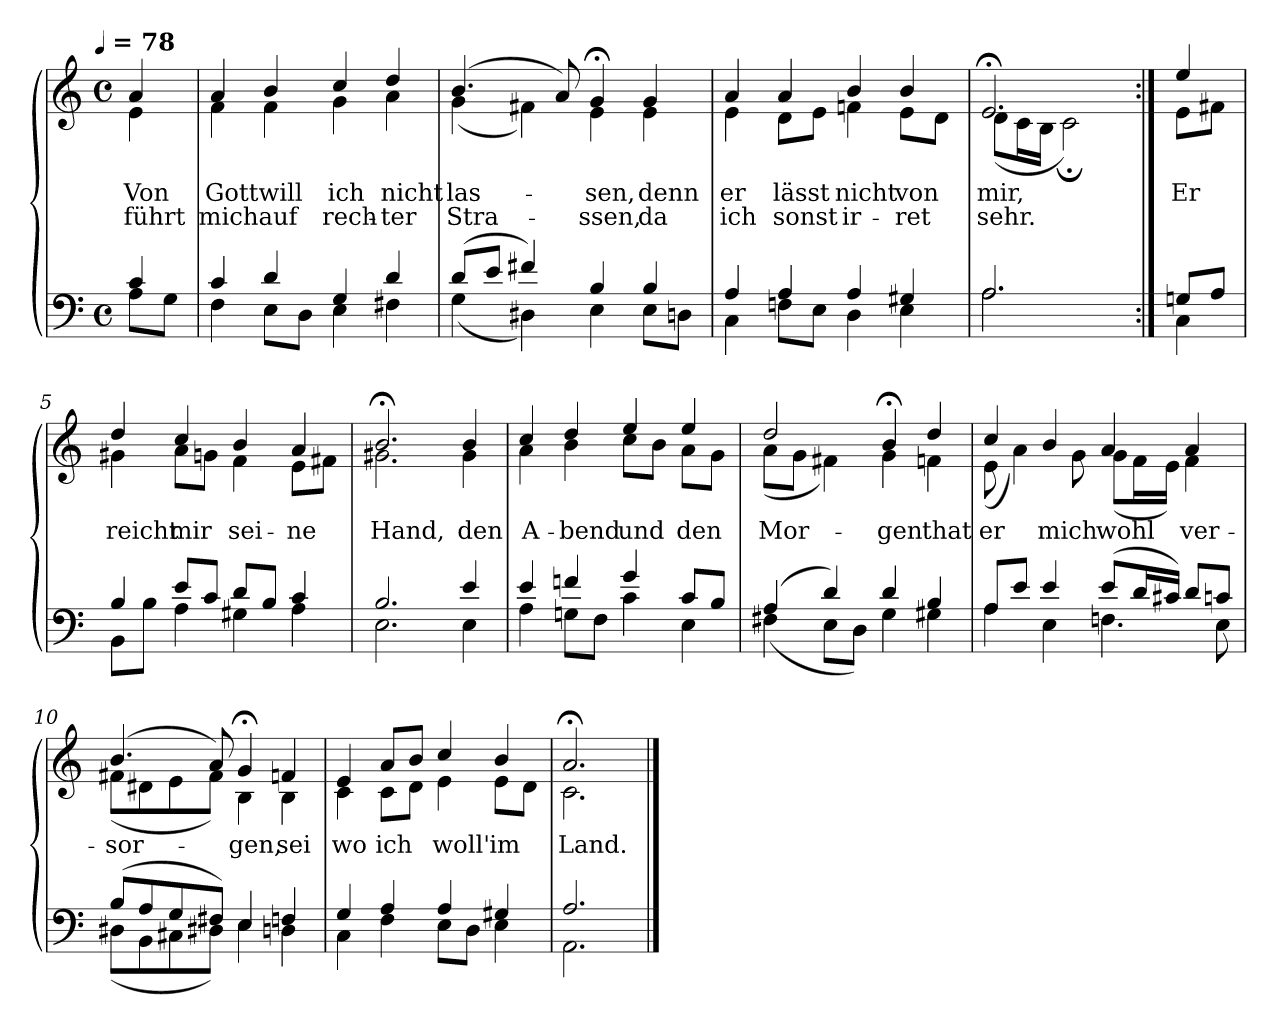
**kern	**kern	**text	**text	**dynam
*part1	*part1	*part1	*part1	*part1
*staff2	*staff1	*staff1	*staff1	*staff1/2
*clefF4	*clefG2	*	*	*
!!LO:TX:omd:t=[quarter] = 78
*M4/4	*M4/4	*	*	*
*met(c)	*met(c)	*	*	*
*MM78	*MM78	*	*	*
=	=	=	=	=
*^	*^	*	*	*
4c	8AL	4a	4e	Von	führt	.
.	8GJ	.	.	.	.	.
=1	=1	=1	=1	=1	=1	=1
4c	4F	4a	4f	Gott	mich	.
4d	8EL	4b	4f	will	auf	.
.	8DJ	.	.	.	.	.
4G	4E	4cc	4g	ich	rech-	.
4d	4F#X	4dd	4a	nicht	-ter	.
=2	=2	=2	=2	=2	=2	=2
(8dL	(4G	(4.b	(4g	las-	Stra-	.
8eJ	.	.	.	.	.	.
4f#X)	4D#X)	.	4f#X)	.	.	.
.	.	8a)	.	.	.	.
4B	4E	4g;<	4e	-sen,	-ssen,	.
4B	8EL	4g	4e	denn	da	.
.	8DnJ	.	.	.	.	.
=3	=3	=3	=3	=3	=3	=3
4A	4C	4a	4e	er	ich	.
4A	8FnL	4a	8dL	lässt	sonst	.
.	8EJ	.	8eJ	.	.	.
4A	4D	4b	4fn	nicht	ir-	.
4G#X	4E	4b	8eL	von	-ret	.
.	.	.	8dJ	.	.	.
=4	=4	=4	=4	=4	=4	=4
2.A	2.A	2.e;<	(8dL	mir,	sehr.	.
.	.	.	16cL	.	.	.
.	.	.	16BJJ	.	.	.
.	.	.	2c;)	.	.	.
!!LO:LB:g=z	!!
=:|!	=:|!	=:|!	=:|!	=:|!	=:|!	=:|!
*	*	*MM77	*	*	*	*
8GnL	4C	4ee	8eL	Er	.	.
8AJ	.	.	8f#XJ	.	.	.
=5	=5	=5	=5	=5	=5	=5
4B	8BBL	4dd	4g#X	reicht	.	.
.	8BJ	.	.	.	.	.
8eL	4A	4cc	8aL	mir	.	.
8cJ	.	.	8gnJ	.	.	.
8dL	4G#X	4b	4f	sei-	.	.
8BJ	.	.	.	.	.	.
4c	4A	4a	8eL	-ne	.	.
.	.	.	8f#XJ	.	.	.
=6	=6	=6	=6	=6	=6	=6
2.B	2.E	2.b;<	2.g#X	Hand,	.	.
4e	4E	4b	4g#	den	.	♩ = 76.4
=7	=7	=7	=7	=7	=7	=7
4e	4A	4cc	4a	A-	.	.
4fn	8GnL	4dd	4b	-bend	.	.
.	8FJ	.	.	.	.	.
4g	4c	4ee	8ccL	und	.	.
.	.	.	8bJ	.	.	.
8cL	4E	4ee	8aL	den	.	.
8BJ	.	.	8gJ	.	.	.
=8	=8	=8	=8	=8	=8	=8
(4A	(4F#X	2dd	(8aL	Mor-	.	.
.	.	.	8gJ	.	.	.
4d)	8EL	.	4f#X)	.	.	.
.	8DJ)	.	.	.	.	.
4d	4G	4b;<	4g	-gen	.	.
4B	4G#X	4dd	4fn	that	.	.
!!LO:LB:g=z	!!
=9	=9	=9	=9	=9	=9	=9
8AL	4A	4cc	(8e	er	.	.
8eJ	.	.	4a)	.	.	.
4e	4E	4b	.	mich	.	.
.	.	.	8g	.	.	.
(8eL	4.Fn	4a	(8gL	wohl	.	♩ = 75
16dL	.	.	16fL	.	.	.
16c#XJJ)	.	.	16eJJ)	.	.	.
8dL	.	4a	4f	ver-	.	.
8cnJ	8E	.	.	.	.	.
=10	=10	=10	=10	=10	=10	=10
(8BL	(8D#XL	(4.b	(8f#XL	-sor-	.	.
8A	8BB	.	8d#X	.	.	.
8G	8C#X	.	8e	.	.	.
8F#XJ)	8D#XJ)	8a)	8f#J)	.	.	.
4E	4E	4g;<	4B	-gen,	.	.
4Fn	4Dn	4fn	4B	sei	.	♩ = 73.1
=11	=11	=11	=11	=11	=11	=11
4G	4C	4e	4c	wo	.	.
4A	4F	8aL	8cL	ich	.	.
.	.	8bJ	8dJ	.	.	.
4A	8EL	4cc	4e	woll'	.	♩ = 72
.	8DJ	.	.	.	.	.
4G#X	4E	4b	8eL	im	.	♩ = 68
.	.	.	8dJ	.	.	.
=12	=12	=12	=12	=12	=12	=12
2.A	2.AA	2.a;<	2.c	Land.	.	.
*v	*v	*	*	*	*	*
*	*v	*v	*	*	*
==	==	==	==	==
*-	*-	*-	*-	*-
